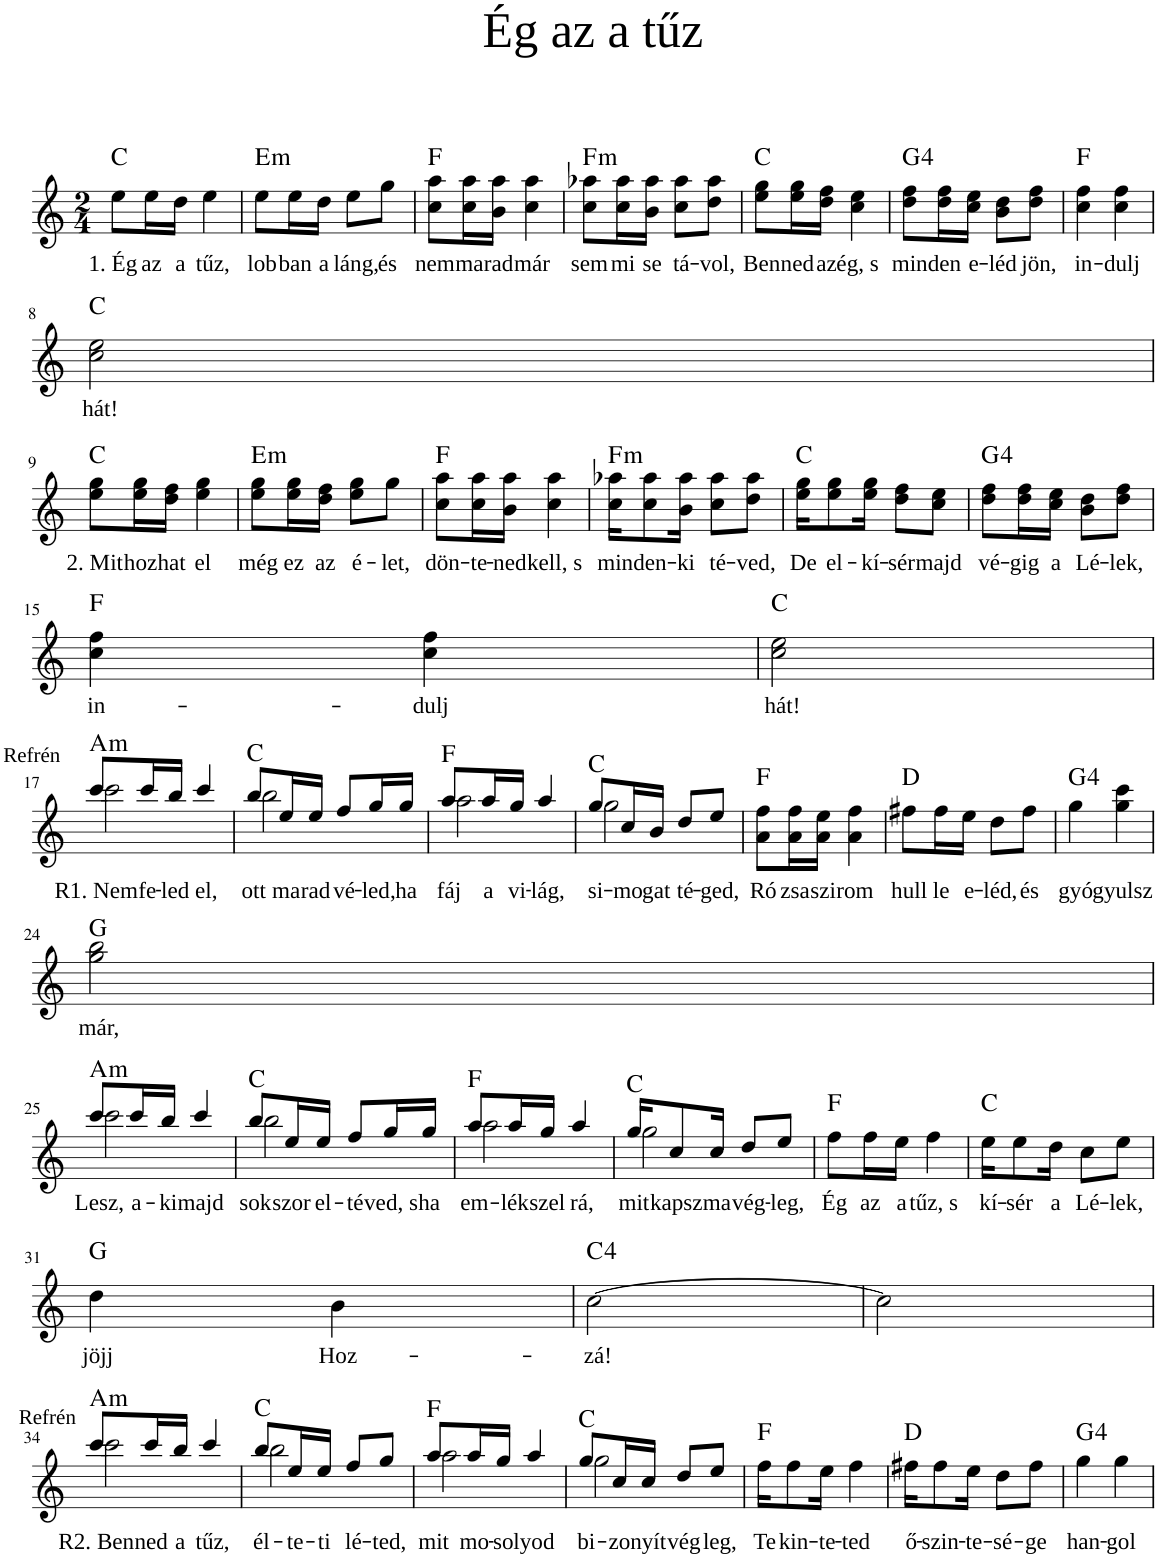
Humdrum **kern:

**kern	**text	**harte
*part1	*part1	*part1
*staff1	*staff1	*
*I"Voice	*	*
*clefG2	*	*
*k[]	*	*
*M2/4	*	*
=1	=1	=1
!	!LO:LY:b	!
8ee\L	1. Ég	C:maj
!	!LO:LY:b	!
16ee\L	az	.
!	!LO:LY:b	!
16dd\JJ	a	.
!	!LO:LY:b	!
4ee\	tűz,	.
=2	=2	=2
!	!LO:LY:b	!LO:H:kt=m
8ee\L	lob-	E:min
!	!LO:LY:b	!
16ee\L	-ban	.
!	!LO:LY:b	!
16dd\JJ	a	.
!	!LO:LY:b	!
8ee\L	láng,	.
!	!LO:LY:b	!
8gg\J	és	.
=3	=3	=3
!	!LO:LY:b	!
8cc\ 8aa\L	nem	F:maj
!	!LO:LY:b	!
16cc\ 16aa\L	ma-	.
!	!LO:LY:b	!
16b\ 16aa\JJ	-rad	.
!	!LO:LY:b	!
4cc\ 4aa\	már	.
=4	=4	=4
!	!LO:LY:b	!LO:H:kt=m
8cc\ 8aa-X\L	sem-	F:min
!	!LO:LY:b	!
16cc\ 16aa-\L	-mi	.
!	!LO:LY:b	!
16b\ 16aa-\JJ	se	.
!	!LO:LY:b	!
8cc\ 8aa-\L	tá-	.
!	!LO:LY:b	!
8dd\ 8aa-\J	-vol,	.
=5	=5	=5
!	!LO:LY:b	!
8ee\ 8gg\L	Ben-	C:maj
!	!LO:LY:b	!
16ee\ 16gg\L	-ned	.
!	!LO:LY:b	!
16dd\ 16ff\JJ	az	.
!	!LO:LY:b	!
4cc\ 4ee\	ég, s	.
=6	=6	=6
!	!LO:LY:b	!
8dd\ 8ff\L	min-	G:maj(4)
!	!LO:LY:b	!
16dd\ 16ff\L	-den	.
!	!LO:LY:b	!
16cc\ 16ee\JJ	e-	.
!	!LO:LY:b	!
8b\ 8dd\L	-léd	.
!	!LO:LY:b	!
8dd\ 8ff\J	jön,	.
=7	=7	=7
!	!LO:LY:b	!
4cc\ 4ff\	in-	F:maj
!	!LO:LY:b	!
4cc\ 4ff\	-dulj	.
!!LO:LB:g=z
=8	=8	=8
!	!LO:LY:b	!
2cc\ 2ee\	hát!	C:maj
!!LO:LB:g=z
=9	=9	=9
!	!LO:LY:b	!
8ee\ 8gg\L	2. Mit	C:maj
!	!LO:LY:b	!
16ee\ 16gg\L	hoz-	.
!	!LO:LY:b	!
16dd\ 16ff\JJ	-hat	.
!	!LO:LY:b	!
4ee\ 4gg\	el	.
=10	=10	=10
!	!LO:LY:b	!LO:H:kt=m
8ee\ 8gg\L	még	E:min
!	!LO:LY:b	!
16ee\ 16gg\L	ez	.
!	!LO:LY:b	!
16dd\ 16ff\JJ	az	.
!	!LO:LY:b	!
8ee\ 8gg\L	é-	.
!	!LO:LY:b	!
8gg\J	-let,	.
=11	=11	=11
!	!LO:LY:b	!
8cc\ 8aa\L	dön-	F:maj
!	!LO:LY:b	!
16cc\ 16aa\L	-te-	.
!	!LO:LY:b	!
16b\ 16aa\JJ	-ned	.
!	!LO:LY:b	!
4cc\ 4aa\	kell, s	.
=12	=12	=12
!	!LO:LY:b	!LO:H:kt=m
16cc\ 16aa-X\KL	min-	F:min
!	!LO:LY:b	!
8cc\ 8aa-\	-den-	.
!	!LO:LY:b	!
16b\ 16aa-\Jk	-ki	.
!	!LO:LY:b	!
8cc\ 8aa-\L	té-	.
!	!LO:LY:b	!
8dd\ 8aa-\J	-ved,	.
=13	=13	=13
!	!LO:LY:b	!
16ee\ 16gg\KL	De	C:maj
!	!LO:LY:b	!
8ee\ 8gg\	el-	.
!	!LO:LY:b	!
16ee\ 16gg\Jk	-kí-	.
!	!LO:LY:b	!
8dd\ 8ff\L	-sér	.
!	!LO:LY:b	!
8cc\ 8ee\J	majd	.
=14	=14	=14
!	!LO:LY:b	!
8dd\ 8ff\L	vé-	G:maj(4)
!	!LO:LY:b	!
16dd\ 16ff\L	-gig	.
!	!LO:LY:b	!
16cc\ 16ee\JJ	a	.
!	!LO:LY:b	!
8b\ 8dd\L	Lé-	.
!	!LO:LY:b	!
8dd\ 8ff\J	-lek,	.
!!LO:LB:g=z
=15	=15	=15
!	!LO:LY:b	!
4cc\ 4ff\	in-	F:maj
!	!LO:LY:b	!
4cc\ 4ff\	-dulj	.
=16	=16	=16
!	!LO:LY:b	!
2cc\ 2ee\	hát!	C:maj
!!LO:LB:g=z
=17	=17	=17
!LO:TX:a:t=Refrén	!	!
!	!LO:LY:b	!LO:H:kt=m
*^	*	*
8ccc/L	2ccc\	R1. Nem	A:min
!	!	!LO:LY:b	!
16ccc/L	.	fe-	.
!	!	!LO:LY:b	!
16bb/JJ	.	-led	.
!	!	!LO:LY:b	!
4ccc/	.	el,	.
=18	=18	=18	=18
!	!	!LO:LY:b	!
8bb/L	2bb\	ott	C:maj
!	!	!LO:LY:b	!
16ee/L	.	ma-	.
!	!	!LO:LY:b	!
16ee/JJ	.	-rad	.
!	!	!LO:LY:b	!
8ff/L	.	vé-	.
!	!	!LO:LY:b	!
16gg/L	.	-led,	.
!	!	!LO:LY:b	!
16gg/JJ	.	ha	.
=19	=19	=19	=19
!	!	!LO:LY:b	!
8aa/L	2aa\	fáj	F:maj
!	!	!LO:LY:b	!
16aa/L	.	a	.
!	!	!LO:LY:b	!
16gg/JJ	.	vi-	.
!	!	!LO:LY:b	!
4aa/	.	-lág,	.
=20	=20	=20	=20
!	!	!LO:LY:b	!
8gg/L	2gg\	si-	C:maj
!	!	!LO:LY:b	!
16cc/L	.	-mo-	.
!	!	!LO:LY:b	!
16b/JJ	.	-gat	.
!	!	!LO:LY:b	!
8dd/L	.	té-	.
!	!	!LO:LY:b	!
8ee/J	.	-ged,	.
*v	*v	*	*
=21	=21	=21
!	!LO:LY:b	!
8a\ 8ff\L	Ró-	F:maj
!	!LO:LY:b	!
16a\ 16ff\L	-zsa-	.
!	!LO:LY:b	!
16a\ 16ee\JJ	-szi-	.
!	!LO:LY:b	!
4a\ 4ff\	-rom	.
=22	=22	=22
!	!LO:LY:b	!
8ff#X\L	hull	D:maj
!	!LO:LY:b	!
16ff#\L	le	.
!	!LO:LY:b	!
16ee\JJ	e-	.
!	!LO:LY:b	!
8dd\L	-léd,	.
!	!LO:LY:b	!
8ff#\J	és	.
=23	=23	=23
!	!LO:LY:b	!
4gg\	gyó-	G:maj(4)
!	!LO:LY:b	!
4gg\ 4ccc\	-gyulsz	.
!!LO:LB:g=z
=24	=24	=24
!	!LO:LY:b	!
2gg\ 2bb\	már,	G:maj
!!LO:LB:g=z
=25	=25	=25
!	!LO:LY:b	!LO:H:kt=m
*^	*	*
8ccc/L	2ccc\	Lesz,	A:min
!	!	!LO:LY:b	!
16ccc/L	.	a-	.
!	!	!LO:LY:b	!
16bb/JJ	.	-ki	.
!	!	!LO:LY:b	!
4ccc/	.	majd	.
=26	=26	=26	=26
!	!	!LO:LY:b	!
8bb/L	2bb\	sok-	C:maj
!	!	!LO:LY:b	!
16ee/L	.	-szor	.
!	!	!LO:LY:b	!
16ee/JJ	.	el-	.
!	!	!LO:LY:b	!
8ff/L	.	-té-	.
!	!	!LO:LY:b	!
16gg/L	.	-ved, s	.
!	!	!LO:LY:b	!
16gg/JJ	.	ha	.
=27	=27	=27	=27
!	!	!LO:LY:b	!
8aa/L	2aa\	em-	F:maj
!	!	!LO:LY:b	!
16aa/L	.	-lék-	.
!	!	!LO:LY:b	!
16gg/JJ	.	-szel	.
!	!	!LO:LY:b	!
4aa/	.	rá,	.
=28	=28	=28	=28
!	!	!LO:LY:b	!
16gg/KL	2gg\	mit	C:maj
!	!	!LO:LY:b	!
8cc/	.	kapsz	.
!	!	!LO:LY:b	!
16cc/Jk	.	ma	.
!	!	!LO:LY:b	!
8dd/L	.	vég-	.
!	!	!LO:LY:b	!
8ee/J	.	-leg,	.
*v	*v	*	*
=29	=29	=29
!	!LO:LY:b	!
8ff\L	Ég	F:maj
!	!LO:LY:b	!
16ff\L	az	.
!	!LO:LY:b	!
16ee\JJ	a	.
!	!LO:LY:b	!
4ff\	tűz, s	.
=30	=30	=30
!	!LO:LY:b	!
16ee\KL	kí-	C:maj
!	!LO:LY:b	!
8ee\	-sér	.
!	!LO:LY:b	!
16dd\Jk	a	.
!	!LO:LY:b	!
8cc\L	Lé-	.
!	!LO:LY:b	!
8ee\J	-lek,	.
!!LO:LB:g=z
=31	=31	=31
!	!LO:LY:b	!
4dd\	jöjj	G:maj
!	!LO:LY:b	!
4b\	Hoz-	.
=32	=32	=32
!	!LO:LY:b	!
[2cc\	-zá!	C:maj(4)
=33	=33	=33
2cc\]	.	.
!!LO:LB:g=z
=34	=34	=34
!LO:TX:a:t=Refrén	!	!
!	!LO:LY:b	!LO:H:kt=m
*^	*	*
8ccc/L	2ccc\	R2. Ben-	A:min
!	!	!LO:LY:b	!
16ccc/L	.	-ned	.
!	!	!LO:LY:b	!
16bb/JJ	.	a	.
!	!	!LO:LY:b	!
4ccc/	.	tűz,	.
=35	=35	=35	=35
!	!	!LO:LY:b	!
8bb/L	2bb\	él-	C:maj
!	!	!LO:LY:b	!
16ee/L	.	-te-	.
!	!	!LO:LY:b	!
16ee/JJ	.	-ti	.
!	!	!LO:LY:b	!
8ff/L	.	lé-	.
!	!	!LO:LY:b	!
8gg/J	.	-ted,	.
=36	=36	=36	=36
!	!	!LO:LY:b	!
8aa/L	2aa\	mit	F:maj
!	!	!LO:LY:b	!
16aa/L	.	mo-	.
!	!	!LO:LY:b	!
16gg/JJ	.	-so-	.
!	!	!LO:LY:b	!
4aa/	.	-lyod	.
=37	=37	=37	=37
!	!	!LO:LY:b	!
8gg/L	2gg\	bi-	C:maj
!	!	!LO:LY:b	!
16cc/L	.	-zo-	.
!	!	!LO:LY:b	!
16cc/JJ	.	-nyít	.
!	!	!LO:LY:b	!
8dd/L	.	vég-	.
!	!	!LO:LY:b	!
8ee/J	.	-leg,	.
*v	*v	*	*
=38	=38	=38
!	!LO:LY:b	!
16ff\KL	Te-	F:maj
!	!LO:LY:b	!
8ff\	-kin-	.
!	!LO:LY:b	!
16ee\Jk	-te-	.
!	!LO:LY:b	!
4ff\	-ted	.
=39	=39	=39
!	!LO:LY:b	!
16ff#X\KL	ő-	D:maj
!	!LO:LY:b	!
8ff#\	-szin-	.
!	!LO:LY:b	!
16ee\Jk	-te-	.
!	!LO:LY:b	!
8dd\L	-sé-	.
!	!LO:LY:b	!
8ff#\J	-ge	.
=40	=40	=40
!	!LO:LY:b	!
4gg\	han-	G:maj(4)
!	!LO:LY:b	!
4gg\	-gol	.
=	=	=
*-	*-	*-
